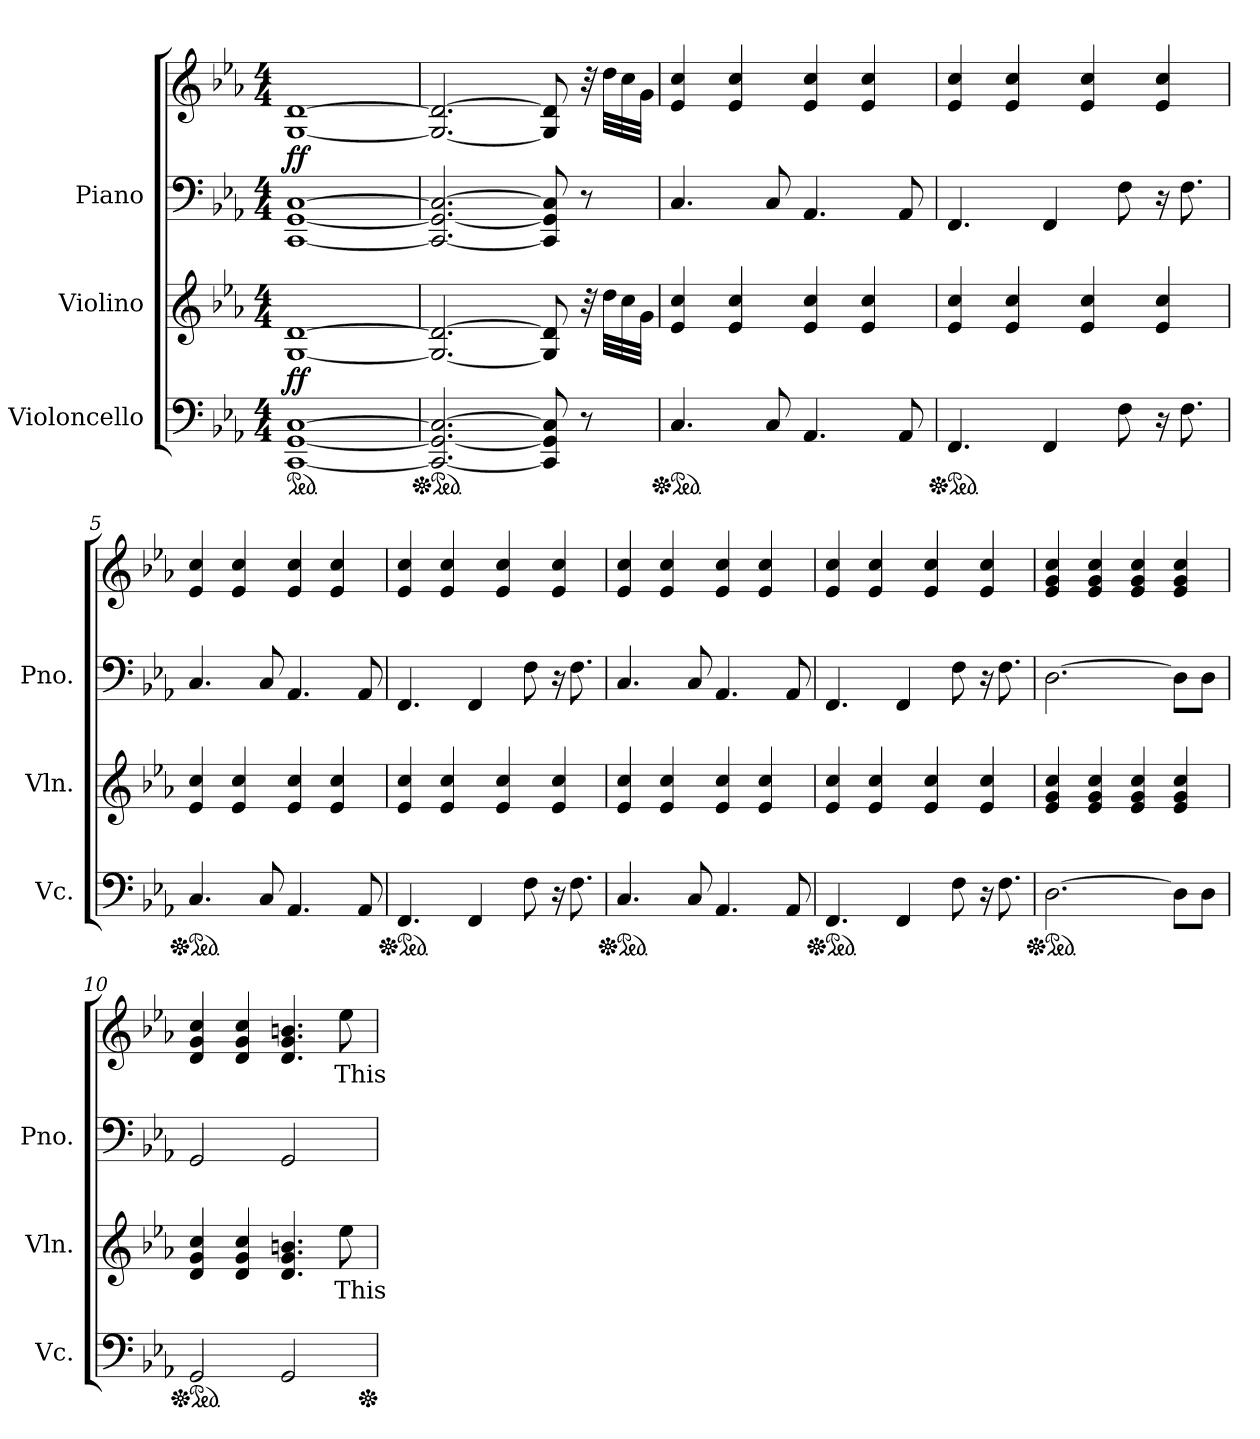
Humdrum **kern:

**kern	**dynam	**kern	**text	**kern	**kern	**text	**dynam
*part3	*part3	*part2	*part2	*part1	*part1	*part1	*part1
*staff4	*staff4	*staff3	*staff3	*staff2	*staff1	*staff1	*staff1/2
*I"Violoncello	*	*I"Violino	*	*I"Piano	*	*	*
*I'Vc.	*	*I'Vln.	*	*I'Pno.	*	*	*
*clefF4	*	*clefG2	*	*clefF4	*clefG2	*	*
*k[b-e-a-]	*	*k[b-e-a-]	*	*k[b-e-a-]	*k[b-e-a-]	*	*
*M4/4	*	*M4/4	*	*M4/4	*M4/4	*	*
*MM70	*	*MM70	*	*MM70	*MM70	*	*
*ped	*	*	*	*	*	*	*
=1	=1	=1	=1	=1	=1	=1	=1
!	!LO:DY:a	!	!	!	!	!	!LO:DY:a=2
[1CC [1GG [1C	ff	[1G [1d	.	[1CC [1GG [1C	[1G [1d	.	ff
=2	=2	=2	=2	=2	=2	=2	=2
*Xped	*	*	*	*	*	*	*
*ped	*	*	*	*	*	*	*
2.CC/_ 2.GG/_ 2.C/_	.	2.G/_ 2.d/_	.	2.CC/_ 2.GG/_ 2.C/_	2.G/_ 2.d/_	.	.
8CC/] 8GG/] 8C/]	.	8G/] 8d/]	.	8CC/] 8GG/] 8C/]	8G/] 8d/]	.	.
8r	.	32r	.	8r	32r	.	.
.	.	32dd\LLL	.	.	32dd\LLL	.	.
.	.	32cc\	.	.	32cc\	.	.
.	.	32g\JJJ	.	.	32g\JJJ	.	.
=3	=3	=3	=3	=3	=3	=3	=3
*Xped	*	*	*	*	*	*	*
*ped	*	*	*	*	*	*	*
4.C/	.	4e-/ 4cc/	.	4.C/	4e-/ 4cc/	.	.
.	.	4e-/ 4cc/	.	.	4e-/ 4cc/	.	.
8C/	.	.	.	8C/	.	.	.
4.AA-/	.	4e-/ 4cc/	.	4.AA-/	4e-/ 4cc/	.	.
.	.	4e-/ 4cc/	.	.	4e-/ 4cc/	.	.
8AA-/	.	.	.	8AA-/	.	.	.
=4	=4	=4	=4	=4	=4	=4	=4
*Xped	*	*	*	*	*	*	*
*ped	*	*	*	*	*	*	*
4.FF/	.	4e-/ 4cc/	.	4.FF/	4e-/ 4cc/	.	.
.	.	4e-/ 4cc/	.	.	4e-/ 4cc/	.	.
4FF/	.	.	.	4FF/	.	.	.
.	.	4e-/ 4cc/	.	.	4e-/ 4cc/	.	.
8F\	.	.	.	8F\	.	.	.
16r	.	4e-/ 4cc/	.	16r	4e-/ 4cc/	.	.
8.F\	.	.	.	8.F\	.	.	.
=5	=5	=5	=5	=5	=5	=5	=5
*Xped	*	*	*	*	*	*	*
*ped	*	*	*	*	*	*	*
4.C/	.	4e-/ 4cc/	.	4.C/	4e-/ 4cc/	.	.
.	.	4e-/ 4cc/	.	.	4e-/ 4cc/	.	.
8C/	.	.	.	8C/	.	.	.
4.AA-/	.	4e-/ 4cc/	.	4.AA-/	4e-/ 4cc/	.	.
.	.	4e-/ 4cc/	.	.	4e-/ 4cc/	.	.
8AA-/	.	.	.	8AA-/	.	.	.
=6	=6	=6	=6	=6	=6	=6	=6
*Xped	*	*	*	*	*	*	*
*ped	*	*	*	*	*	*	*
4.FF/	.	4e-/ 4cc/	.	4.FF/	4e-/ 4cc/	.	.
.	.	4e-/ 4cc/	.	.	4e-/ 4cc/	.	.
4FF/	.	.	.	4FF/	.	.	.
.	.	4e-/ 4cc/	.	.	4e-/ 4cc/	.	.
8F\	.	.	.	8F\	.	.	.
16r	.	4e-/ 4cc/	.	16r	4e-/ 4cc/	.	.
8.F\	.	.	.	8.F\	.	.	.
!!LO:LB:g=z
=7	=7	=7	=7	=7	=7	=7	=7
*Xped	*	*	*	*	*	*	*
*ped	*	*	*	*	*	*	*
4.C/	.	4e-/ 4cc/	.	4.C/	4e-/ 4cc/	.	.
.	.	4e-/ 4cc/	.	.	4e-/ 4cc/	.	.
8C/	.	.	.	8C/	.	.	.
4.AA-/	.	4e-/ 4cc/	.	4.AA-/	4e-/ 4cc/	.	.
.	.	4e-/ 4cc/	.	.	4e-/ 4cc/	.	.
8AA-/	.	.	.	8AA-/	.	.	.
=8	=8	=8	=8	=8	=8	=8	=8
*Xped	*	*	*	*	*	*	*
*ped	*	*	*	*	*	*	*
4.FF/	.	4e-/ 4cc/	.	4.FF/	4e-/ 4cc/	.	.
.	.	4e-/ 4cc/	.	.	4e-/ 4cc/	.	.
4FF/	.	.	.	4FF/	.	.	.
.	.	4e-/ 4cc/	.	.	4e-/ 4cc/	.	.
8F\	.	.	.	8F\	.	.	.
16r	.	4e-/ 4cc/	.	16r	4e-/ 4cc/	.	.
8.F\	.	.	.	8.F\	.	.	.
=9	=9	=9	=9	=9	=9	=9	=9
*Xped	*	*	*	*	*	*	*
*ped	*	*	*	*	*	*	*
[2.D\	.	4e-/ 4g/ 4cc/	.	[2.D\	4e-/ 4g/ 4cc/	.	.
.	.	4e-/ 4g/ 4cc/	.	.	4e-/ 4g/ 4cc/	.	.
.	.	4e-/ 4g/ 4cc/	.	.	4e-/ 4g/ 4cc/	.	.
8D\L]	.	4e-/ 4g/ 4cc/	.	8D\L]	4e-/ 4g/ 4cc/	.	.
8D\J	.	.	.	8D\J	.	.	.
=10	=10	=10	=10	=10	=10	=10	=10
*Xped	*	*	*	*	*	*	*
*ped	*	*	*	*	*	*	*
2GG/	.	4d/ 4g/ 4cc/	.	2GG/	4d/ 4g/ 4cc/	.	.
.	.	4d/ 4g/ 4cc/	.	.	4d/ 4g/ 4cc/	.	.
2GG/	.	4.d/ 4.g/ 4.bn/	.	2GG/	4.d/ 4.g/ 4.bn/	.	.
!	!	!	!LO:LY:b	!	!	!LO:LY:b	!
.	.	8ee-\	This	.	8ee-\	This	.
*Xped	*	*	*	*	*	*	*
=	=	=	=	=	=	=	=
*-	*-	*-	*-	*-	*-	*-	*-
